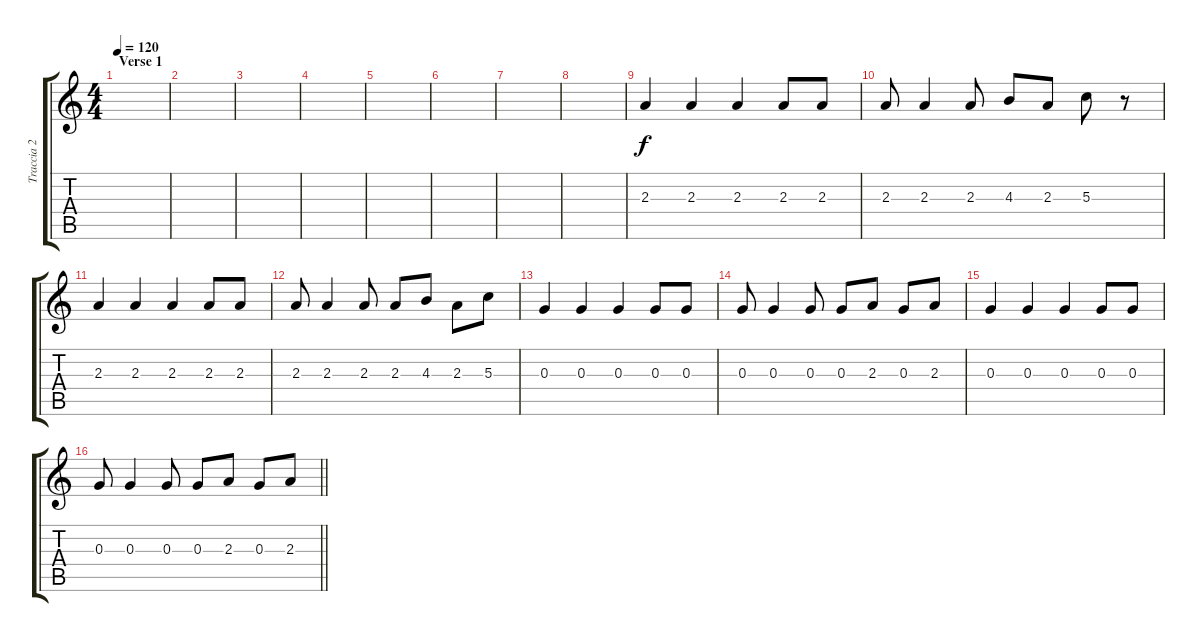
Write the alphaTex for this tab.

\track ("Traccia 2" "Traccia 2") {instrument acousticguitarsteel}
\staff {score tabs}
\tuning (E4 B3 G3 D3 A2 D2) {hide}
\ts (4 4)
\section ("" "Verse 1")
\tempo 120
\clef g2
\ks c
|
|
|
|
|
|
|
|
2.3.4 2.3.4 2.3.4 2.3.8 2.3.8 |
2.3.8 2.3.4 2.3.8 4.3.8 2.3.8 5.3.8 r.8 |
2.3.4 2.3.4 2.3.4 2.3.8 2.3.8 |
2.3.8 2.3.4 2.3.8 2.3.8 4.3.8 2.3.8 5.3.8 |
0.3.4 0.3.4 0.3.4 0.3.8 0.3.8 |
0.3.8 0.3.4 0.3.8 0.3.8 2.3.8 0.3.8 2.3.8 |
0.3.4 0.3.4 0.3.4 0.3.8 0.3.8 |
\barLineRight lightlight
0.3.8 0.3.4 0.3.8 0.3.8 2.3.8 0.3.8 2.3.8
